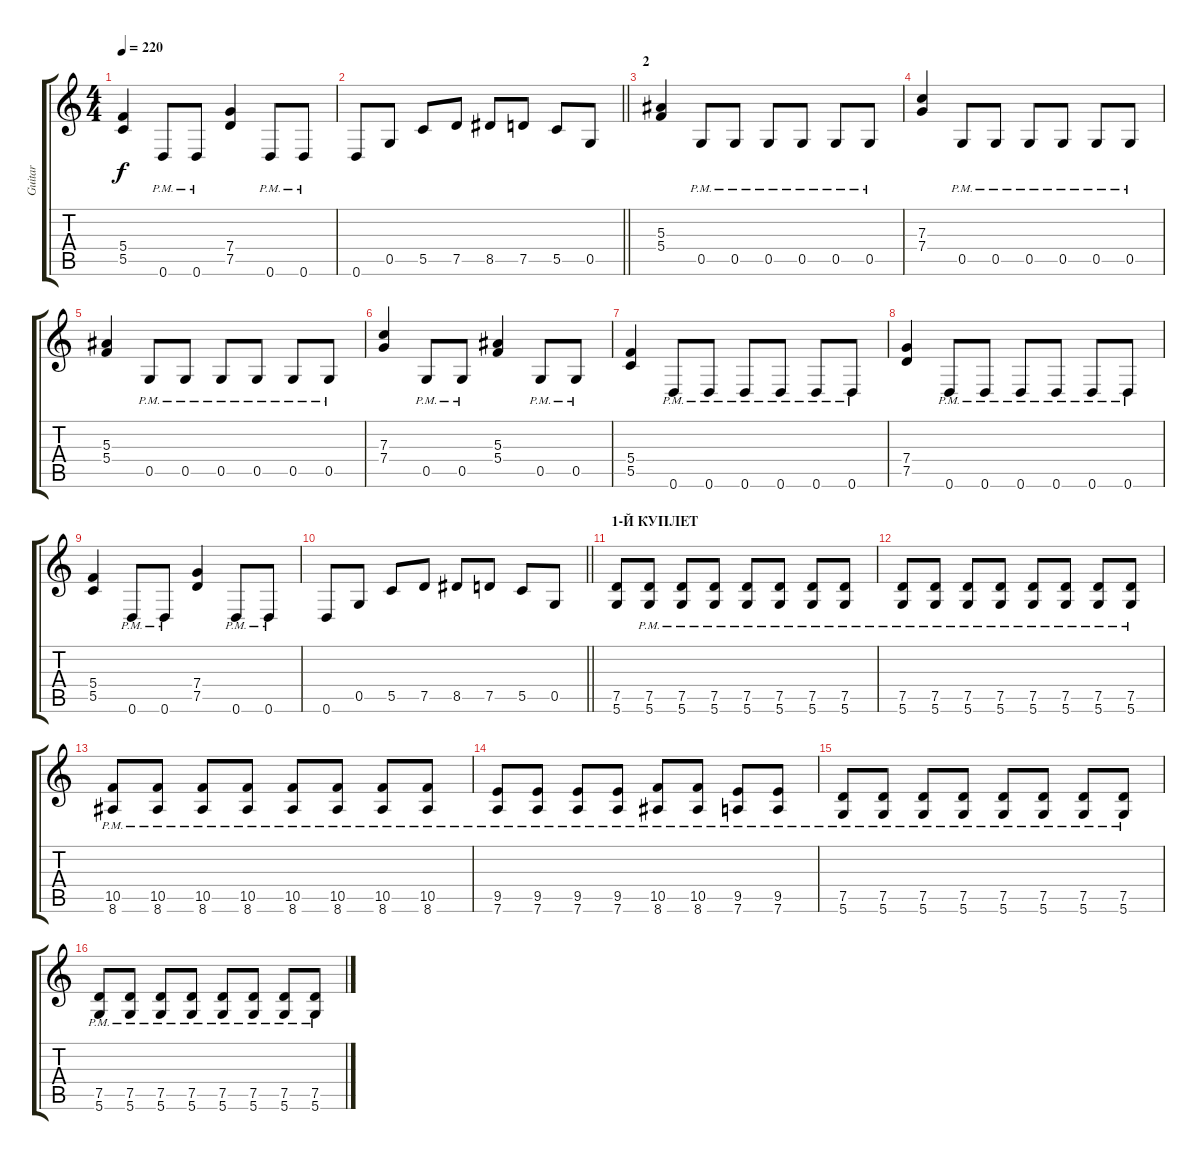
\track ("Guitar" "Guitar") {instrument distortionguitar}
\staff {score tabs}
\tuning (D4 A3 F3 C3 G2 D2) {hide}
\ts (4 4)
\tempo 220
\clef g2
\ks c
(5.4 5.5).4{dy f} 0.6{pm}.8 0.6{pm}.8 (7.4 7.5).4 0.6{pm}.8 0.6{pm}.8 |
\barLineRight lightlight
0.6.8 0.5.8 5.5.8 7.5.8 8.5.8 7.5.8 5.5.8 0.5.8 |
\section ("" "2")
(5.3 5.4).4 0.5{pm}.8 0.5{pm}.8 0.5{pm}.8 0.5{pm}.8 0.5{pm}.8 0.5{pm}.8 |
(7.3 7.4).4 0.5{pm}.8 0.5{pm}.8 0.5{pm}.8 0.5{pm}.8 0.5{pm}.8 0.5{pm}.8 |
(5.3 5.4).4 0.5{pm}.8 0.5{pm}.8 0.5{pm}.8 0.5{pm}.8 0.5{pm}.8 0.5{pm}.8 |
(7.3 7.4).4 0.5{pm}.8 0.5{pm}.8 (5.3 5.4).4 0.5{pm}.8 0.5{pm}.8 |
(5.4 5.5).4 0.6{pm}.8 0.6{pm}.8 0.6{pm}.8 0.6{pm}.8 0.6{pm}.8 0.6{pm}.8 |
(7.4 7.5).4 0.6{pm}.8 0.6{pm}.8 0.6{pm}.8 0.6{pm}.8 0.6{pm}.8 0.6{pm}.8 |
(5.4 5.5).4 0.6{pm}.8 0.6{pm}.8 (7.4 7.5).4 0.6{pm}.8 0.6{pm}.8 |
\barLineRight lightlight
0.6.8 0.5.8 5.5.8 7.5.8 8.5.8 7.5.8 5.5.8 0.5.8 |
\section ("" "1-Й КУПЛЕТ")
(7.5 5.6).8 (7.5{pm} 5.6{pm}).8 (7.5{pm} 5.6{pm}).8 (7.5{pm} 5.6{pm}).8 (7.5{pm} 5.6{pm}).8 (7.5{pm} 5.6{pm}).8 (7.5{pm} 5.6{pm}).8 (7.5{pm} 5.6{pm}).8 |
(7.5{pm} 5.6{pm}).8 (7.5{pm} 5.6{pm}).8 (7.5{pm} 5.6{pm}).8 (7.5{pm} 5.6{pm}).8 (7.5{pm} 5.6{pm}).8 (7.5{pm} 5.6{pm}).8 (7.5{pm} 5.6{pm}).8 (7.5{pm} 5.6{pm}).8 |
(10.5{pm} 8.6{pm}).8 (10.5{pm} 8.6{pm}).8 (10.5{pm} 8.6{pm}).8 (10.5{pm} 8.6{pm}).8 (10.5{pm} 8.6{pm}).8 (10.5{pm} 8.6{pm}).8 (10.5{pm} 8.6{pm}).8 (10.5{pm} 8.6{pm}).8 |
(9.5{pm} 7.6{pm}).8 (9.5{pm} 7.6{pm}).8 (9.5{pm} 7.6{pm}).8 (9.5{pm} 7.6{pm}).8 (10.5{pm} 8.6{pm}).8 (10.5{pm} 8.6{pm}).8 (9.5{pm} 7.6{pm}).8 (9.5{pm} 7.6{pm}).8 |
(7.5{pm} 5.6{pm}).8 (7.5{pm} 5.6{pm}).8 (7.5{pm} 5.6{pm}).8 (7.5{pm} 5.6{pm}).8 (7.5{pm} 5.6{pm}).8 (7.5{pm} 5.6{pm}).8 (7.5{pm} 5.6{pm}).8 (7.5{pm} 5.6{pm}).8 |
(7.5{pm} 5.6{pm}).8 (7.5{pm} 5.6{pm}).8 (7.5{pm} 5.6{pm}).8 (7.5{pm} 5.6{pm}).8 (7.5{pm} 5.6{pm}).8 (7.5{pm} 5.6{pm}).8 (7.5{pm} 5.6{pm}).8 (7.5{pm} 5.6{pm}).8
